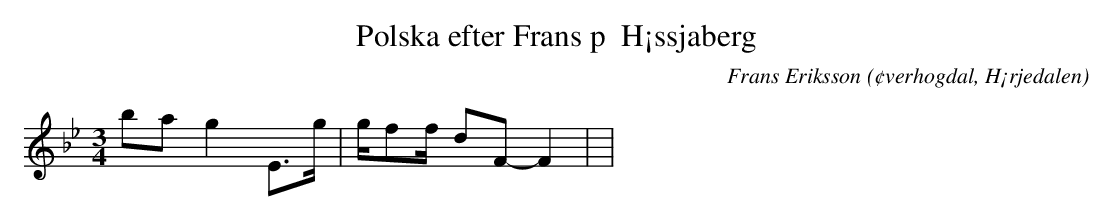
X:1
T:Polska efter Frans p  H¡ssjaberg
O:¢verhogdal, H¡rjedalen
M:3/4
C:Frans Eriksson
K:Bb
ba g2 E>g |g/ff/- dF- F2|  |
